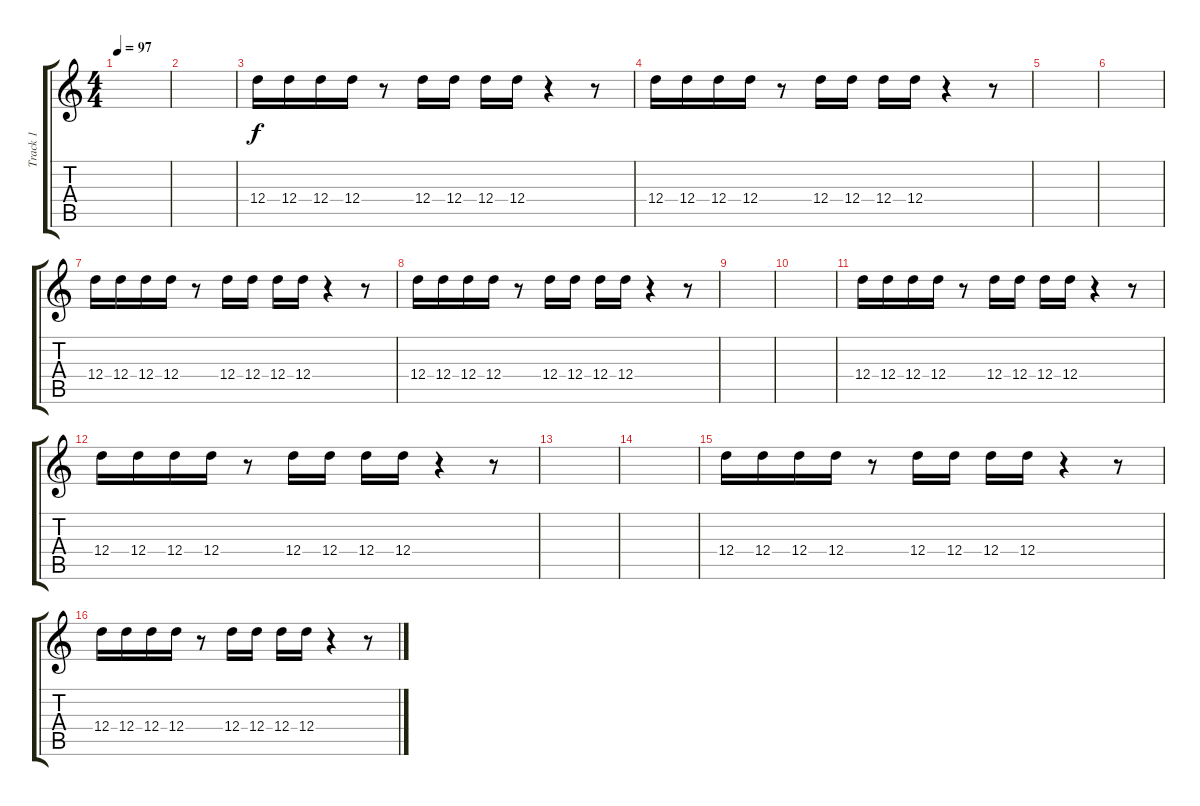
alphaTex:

\track ("Track 1" "Track 1") {instrument distortionguitar}
\staff {score tabs}
\tuning (E4 B3 G3 D3 A2 D2) {hide}
\ts (4 4)
\tempo 97
\clef g2
\ks c
|
|
12.4.16 12.4.16 12.4.16 12.4.16 r.8 12.4.16 12.4.16 12.4.16 12.4.16 r.4 r.8 |
12.4.16 12.4.16 12.4.16 12.4.16 r.8 12.4.16 12.4.16 12.4.16 12.4.16 r.4 r.8 |
|
|
12.4.16 12.4.16 12.4.16 12.4.16 r.8 12.4.16 12.4.16 12.4.16 12.4.16 r.4 r.8 |
12.4.16 12.4.16 12.4.16 12.4.16 r.8 12.4.16 12.4.16 12.4.16 12.4.16 r.4 r.8 |
|
|
12.4.16 12.4.16 12.4.16 12.4.16 r.8 12.4.16 12.4.16 12.4.16 12.4.16 r.4 r.8 |
12.4.16 12.4.16 12.4.16 12.4.16 r.8 12.4.16 12.4.16 12.4.16 12.4.16 r.4 r.8 |
|
|
12.4.16 12.4.16 12.4.16 12.4.16 r.8 12.4.16 12.4.16 12.4.16 12.4.16 r.4 r.8 |
12.4.16 12.4.16 12.4.16 12.4.16 r.8 12.4.16 12.4.16 12.4.16 12.4.16 r.4 r.8
